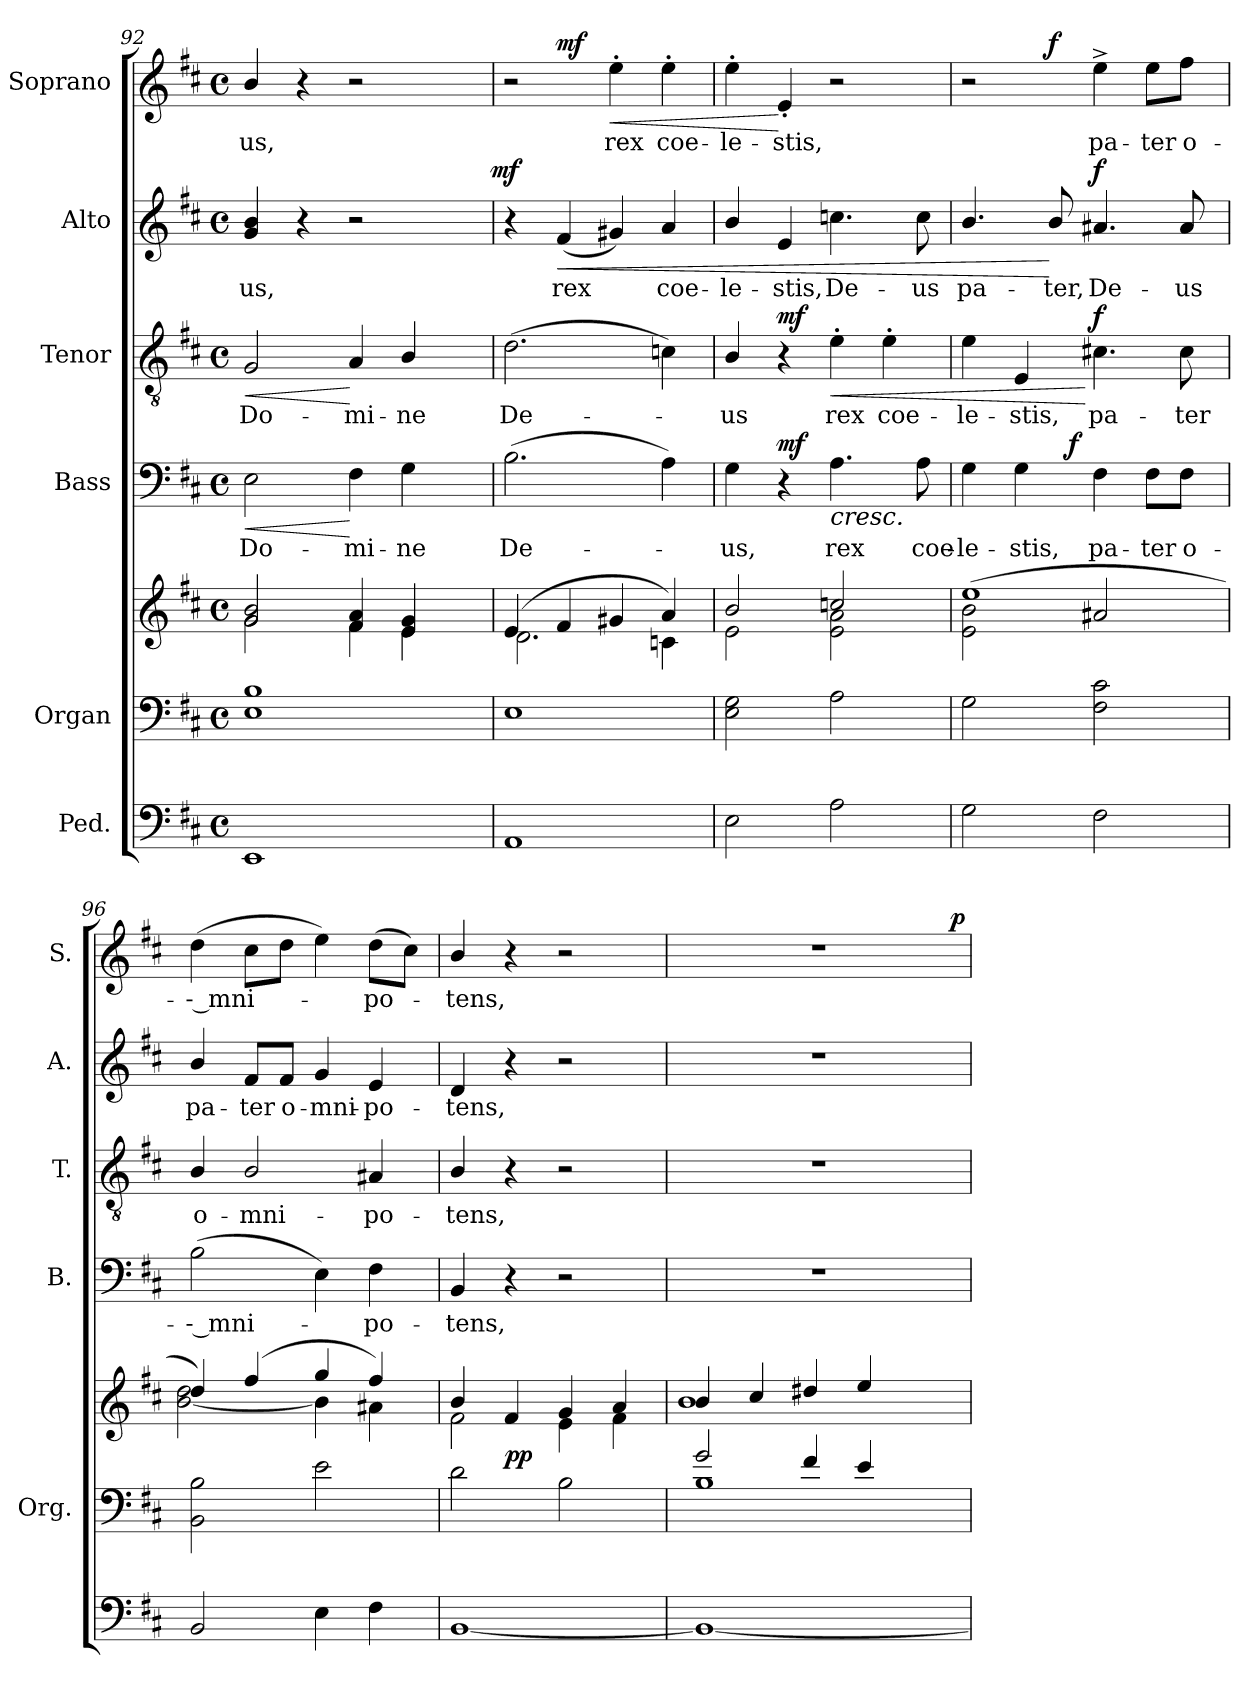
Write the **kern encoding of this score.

**kern	**kern	**kern	**dynam	**kern	**text	**dynam	**kern	**text	**dynam	**kern	**text	**dynam	**kern	**text	**dynam
*part6	*part5	*part5	*part5	*part4	*part4	*part4	*part3	*part3	*part3	*part2	*part2	*part2	*part1	*part1	*part1
*staff7	*staff6	*staff5	*staff5/6	*staff4	*staff4	*staff4	*staff3	*staff3	*staff3	*staff2	*staff2	*staff2	*staff1	*staff1	*staff1
*I"Ped.	*I"Organ	*	*	*I"Bass	*	*	*I"Tenor	*	*	*I"Alto	*	*	*I"Soprano	*	*
*	*I'Org.	*	*	*I'B.	*	*	*I'T.	*	*	*I'A.	*	*	*I'S.	*	*
*clefF4	*clefF4	*clefG2	*	*clefF4	*	*	*clefGv2	*	*	*clefG2	*	*	*clefG2	*	*
*	*	*	*	*	*	*	*ITrd7c12	*	*	*	*	*	*	*	*
*k[f#c#]	*k[f#c#]	*k[f#c#]	*	*k[f#c#]	*	*	*k[f#c#]	*	*	*k[f#c#]	*	*	*k[f#c#]	*	*
*D:	*D:	*D:	*	*D:	*	*	*D:	*	*	*D:	*	*	*D:	*	*
*M4/4	*M4/4	*M4/4	*	*M4/4	*	*	*M4/4	*	*	*M4/4	*	*	*M4/4	*	*
*met(c)	*met(c)	*met(c)	*	*met(c)	*	*	*met(c)	*	*	*met(c)	*	*	*met(c)	*	*
=92	=92	=92	=92	=92	=92	=92	=92	=92	=92	=92	=92	=92	=92	=92	=92
*	*	*^	*	*	*	*	*	*	*	*	*	*	*	*	*
!	!	!	!	!	!	!LO:LY:b:color=#000000	!LO:HP:b	!	!	!	!	!	!	!	!	!
!	!	!	!	!	!	!	!	!	!LO:LY:b:color=#000000	!LO:HP:b	!	!	!	!	!	!
!	!	!	!	!	!	!	!	!	!	!	!	!LO:LY:b:color=#000000	!	!	!	!
!	!	!	!	!	!	!	!	!	!	!	!	!	!	!	!LO:LY:b:color=#000000	!
*	*	*	*	*	*	*	*	*	*	*	*^	*	*	*	*	*
1EEi	1Ei 1Bi	2gi/ 2bi	2gi\	.	2Ei\	Do-	<	2GGi/	Do-	<	4gi/ 4bi	2ryy	-us,	.	4bi/	-us,	.
.	.	.	.	.	.	.	.	.	.	.	4r	.	.	.	4r	.	.
!	!	!	!	!	!	!LO:LY:b:color=#000000	!	!	!	!	!	!	!	!	!	!	!
!	!	!	!	!	!	!	!	!	!LO:LY:b:color=#000000	!	!	!	!	!	!	!	!
.	.	4f#i/ 4ai	4f#i\	.	4F#i\	-mi-	[	4AAi/	-mi-	[	2r	4ryy	.	.	2r	.	.
!	!	!	!	!	!	!LO:LY:b:color=#000000	!	!	!	!	!	!	!	!	!	!	!
!	!	!	!	!	!	!	!	!	!LO:LY:b:color=#000000	!	!	!	!	!	!	!	!
.	.	4ei/ 4gi	4ei\	.	4Gi\	-ne	.	4BBi/	-ne	.	.	8ryy	.	.	.	.	.
.	.	.	.	.	.	.	.	.	.	.	.	16ryy	.	.	.	.	.
.	.	.	.	.	.	.	.	.	.	.	.	32ryy	.	.	.	.	.
.	.	.	.	.	.	.	.	.	.	.	.	64ryy	.	.	.	.	.
.	.	.	.	.	.	.	.	.	.	.	.	128...ryy	.	.	.	.	.
.	.	.	.	.	.	.	.	.	.	.	.	1024ryy	.	mf	.	.	.
*	*	*	*	*	*	*	*	*	*	*	*v	*v	*	*	*	*	*
=93	=93	=93	=93	=93	=93	=93	=93	=93	=93	=93	=93	=93	=93	=93	=93	=93
*	*	*	*	*	*	*	*	*	*	*	*^	*	*	*	*	*
!	!	!	!	!	!	!LO:LY:b:color=#000000	!	!	!	!	!	!	!	!	!	!	!
*	*	*	*	*	*	*	*	*	*	*	*v	*v	*	*	*	*	*
*	*	*	*	*	*	*	*	*	*	*	*^	*	*	*	*	*
!	!	!	!	!	!	!	!	!	!LO:LY:b:color=#000000	!	!	!	!	!	!	!	!
*	*	*	*	*	*	*	*	*	*	*	*v	*v	*	*	*^	*	*
1AAi	1Ei	(4ei/	2.di\	.	(2.Bi\	De-	.	(2.Di\	De-	.	4r	.	.	2r	4ryy	.	.
!	!	!	!	!	!	!	!	!	!	!	!	!LO:LY:b:color=#000000	!LO:HP:b	!	!	!	!
.	.	4f#i/	.	.	.	.	.	.	.	.	(4f#i/	rex	<	.	2.ryy	.	mf
!	!	!	!	!	!	!	!	!	!	!	!	!	!	!	!	!LO:LY:b:color=#000000	!LO:HP:b
.	.	4g#Xi/	.	.	.	.	.	.	.	.	4g#Xi/)	.	.	4ee'i\	.	rex	<
!	!	!	!	!	!	!	!	!	!	!	!	!LO:LY:b:color=#000000	!	!	!	!	!
!	!	!	!	!	!	!	!	!	!	!	!	!	!	!	!	!LO:LY:b:color=#000000	!
.	.	4ai/)	4cni\	.	4Ai\)	.	.	4Cni\)	.	.	4ai/	coe-	.	4ee'i\	.	coe-	.
*	*	*	*	*	*	*	*	*	*	*	*	*	*	*v	*v	*	*
=94	=94	=94	=94	=94	=94	=94	=94	=94	=94	=94	=94	=94	=94	=94	=94	=94
*	*	*	*	*	*	*	*	*	*	*	*	*	*	*^	*	*
!	!	!	!	!	!	!LO:LY:b:color=#000000	!	!	!	!	!	!	!	!	!	!	!
*	*	*	*	*	*	*	*	*	*	*	*	*	*	*v	*v	*	*
*	*	*	*	*	*	*	*	*	*	*	*	*	*	*^	*	*
!	!	!	!	!	!	!	!	!	!LO:LY:b:color=#000000	!	!	!	!	!	!	!	!
*	*	*	*	*	*	*	*	*	*	*	*	*	*	*v	*v	*	*
*	*	*	*	*	*	*	*	*	*	*	*	*	*	*^	*	*
!	!	!	!	!	!	!	!	!	!	!	!	!LO:LY:b:color=#000000	!	!	!	!	!
*	*	*	*	*	*	*	*	*	*	*	*	*	*	*v	*v	*	*
*	*	*	*	*	*	*	*	*	*	*	*	*	*	*^	*	*
!	!	!	!	!	!	!	!	!	!	!	!	!	!	!	!	!LO:LY:b:color=#000000	!
*	*	*	*	*	*	*	*	*	*	*	*	*	*	*v	*v	*	*
2Ei\	2Ei\ 2Gi	2bi/	2ei\	.	4Gi\	-us,	.	4BBi/	-us	.	4bi/	-le-	.	4ee'i\	-le-	.
!	!	!	!	!	!	!	!	!	!	!	!	!LO:LY:b:color=#000000	!	!	!	!
!	!	!	!	!	!	!	!	!	!	!	!	!	!	!	!LO:LY:b:color=#000000	!
.	.	.	.	.	4r	.	mf	4r	.	mf	4ei/	-stis,	.	4e'i/	-stis,	[
!	!	!	!	!	!	!LO:LY:b:color=#000000	!LO:HP:b	!	!	!	!	!	!	!	!	!
!	!	!	!	!	!	!	!	!	!LO:LY:b:color=#000000	!LO:HP:b	!	!	!	!	!	!
!	!	!	!	!	!	!	!	!	!	!	!	!LO:LY:b:color=#000000	!	!	!	!
2Ai\	2Ai\	2ccni/	2ei\ 2ai	.	4.Ai\	rex	<	4E'i\	rex	<	4.ccni\	De-	.	2r	.	.
!	!	!	!	!	!	!	!	!	!LO:LY:b:color=#000000	!	!	!	!	!	!	!
.	.	.	.	.	.	.	.	4E'i\	coe-	.	.	.	.	.	.	.
!	!	!	!	!	!	!LO:LY:b:color=#000000	!	!	!	!	!	!	!	!	!	!
!	!	!	!	!	!	!	!	!	!	!	!	!LO:LY:b:color=#000000	!	!	!	!
.	.	.	.	.	8Ai\	coe-	.	.	.	.	8cci\	-us	.	.	.	.
=95	=95	=95	=95	=95	=95	=95	=95	=95	=95	=95	=95	=95	=95	=95	=95	=95
!	!	!	!	!	!	!LO:LY:b:color=#000000	!	!	!	!	!	!	!	!	!	!
!	!	!	!	!	!	!	!	!	!LO:LY:b:color=#000000	!	!	!	!	!	!	!
!	!	!	!	!	!	!	!	!	!	!	!	!LO:LY:b:color=#000000	!	!	!	!
*	*	*	*	*	*^	*	*	*	*	*	*	*	*	*^	*	*
2Gi\	2Gi\	(1eei	2ei\ 2bi	.	4Gi\	4ryy	-le-	.	4Ei\	-le-	.	4.bi/	pa-	.	2r	4.ryy	.	.
!	!	!	!	!	!	!	!LO:LY:b:color=#000000	!	!	!	!	!	!	!	!	!	!	!
!	!	!	!	!	!	!	!	!	!	!LO:LY:b:color=#000000	!	!	!	!	!	!	!	!
.	.	.	.	.	4Gi\	8ryy	-stis,	.	4EEi/	-stis,	.	.	.	.	.	.	.	.
!	!	!	!	!	!	!	!	!	!	!	!	!	!LO:LY:b:color=#000000	!	!	!	!	!
.	.	.	.	.	.	32..ryy	.	.	.	.	.	8bi/	-ter,	[	.	2ryy	.	f
.	.	.	.	.	.	2ryy	.	f	.	.	.	.	.	.	.	.	.	.
!	!	!	!	!	!	!	!LO:LY:b:color=#000000	!	!	!	!	!	!	!	!	!	!	!
!	!	!	!	!	!	!	!	!	!	!LO:LY:b:color=#000000	!	!	!	!	!	!	!	!
!	!	!	!	!	!	!	!	!	!	!	!	!	!LO:LY:b:color=#000000	!	!	!	!	!
!	!	!	!	!	!	!	!	!	!	!	!	!	!	!	!	!	!LO:LY:b:color=#000000	!
2F#i\	2F#i\ 2c#i	.	2a#Xi/	.	4F#i\	.	pa-	[	4.C#Xi\	pa-	[ f	4.a#Xi/	De-	f	4ee^i\	.	pa-	.
!	!	!	!	!	!	!	!LO:LY:b:color=#000000	!	!	!	!	!	!	!	!	!	!	!
!	!	!	!	!	!	!	!	!	!	!	!	!	!	!	!	!	!LO:LY:b:color=#000000	!
.	.	.	.	.	8F#i\L	.	-ter	.	.	.	.	.	.	.	8eei\L	.	-ter	.
!	!	!	!	!	!	!	!LO:LY:b:color=#000000	!	!	!	!	!	!	!	!	!	!	!
!	!	!	!	!	!	!	!	!	!	!LO:LY:b:color=#000000	!	!	!	!	!	!	!	!
!	!	!	!	!	!	!	!	!	!	!	!	!	!LO:LY:b:color=#000000	!	!	!	!	!
!	!	!	!	!	!	!	!	!	!	!	!	!	!	!	!	!	!LO:LY:b:color=#000000	!
.	.	.	.	.	8F#i\J	.	o-	.	8C#i\	-ter	.	8a#i/	-us	.	8ff#i\J	8ryy	o-	.
.	.	.	.	.	.	16ryy	.	.	.	.	.	.	.	.	.	.	.	.
.	.	.	.	.	.	128ryy	.	.	.	.	.	.	.	.	.	.	.	.
*	*	*	*	*	*v	*v	*	*	*	*	*	*	*	*	*v	*v	*	*
!!LO:LB:g=z
=96	=96	=96	=96	=96	=96	=96	=96	=96	=96	=96	=96	=96	=96	=96	=96	=96
*	*	*	*	*	*^	*	*	*	*	*	*	*	*	*^	*	*
!	!	!	!	!	!	!	!LO:LY:b:color=#000000	!	!	!	!	!	!	!	!	!	!	!
*	*	*	*	*	*v	*v	*	*	*	*	*	*	*	*	*v	*v	*	*
*	*	*	*	*	*^	*	*	*	*	*	*	*	*	*^	*	*
!	!	!	!	!	!	!	!	!	!	!LO:LY:b:color=#000000	!	!	!	!	!	!	!	!
*	*	*	*	*	*v	*v	*	*	*	*	*	*	*	*	*v	*v	*	*
*	*	*	*	*	*^	*	*	*	*	*	*	*	*	*^	*	*
!	!	!	!	!	!	!	!	!	!	!	!	!	!LO:LY:b:color=#000000	!	!	!	!	!
*	*	*	*	*	*v	*v	*	*	*	*	*	*	*	*	*v	*v	*	*
*	*	*	*	*	*^	*	*	*	*	*	*	*	*	*^	*	*
!	!	!	!	!	!	!	!	!	!	!	!	!	!	!	!	!	!LO:LY:b:color=#000000	!
*	*	*	*	*	*v	*v	*	*	*	*	*	*	*	*	*v	*v	*	*
2BBi/	2BBi\ 2Bi	4ddi/)	[2bi\ 2ddi	.	(2Bi\	-- mni-	.	4BBi/	o-	.	4bi/	pa-	.	(4ddi\	-- mni-	.
!	!	!	!	!	!	!	!	!	!LO:LY:b:color=#000000	!	!	!	!	!	!	!
!	!	!	!	!	!	!	!	!	!	!	!	!LO:LY:b:color=#000000	!	!	!	!
.	.	(4ff#i/	.	.	.	.	.	2BBi/	-mni-	.	8f#i/L	-ter	.	8cc#i\L	.	.
!	!	!	!	!	!	!	!	!	!	!	!	!LO:LY:b:color=#000000	!	!	!	!
.	.	.	.	.	.	.	.	.	.	.	8f#i/J	o-	.	8ddi\J	.	.
!	!	!	!	!	!	!	!	!	!	!	!	!LO:LY:b:color=#000000	!	!	!	!
4Ei\	2ei\	4ggi/	4bi\]	.	4Ei\)	.	.	.	.	.	4gi/	-mni-	.	4eei\)	.	.
!	!	!	!	!	!	!LO:LY:b:color=#000000	!	!	!	!	!	!	!	!	!	!
!	!	!	!	!	!	!	!	!	!LO:LY:b:color=#000000	!	!	!	!	!	!	!
!	!	!	!	!	!	!	!	!	!	!	!	!LO:LY:b:color=#000000	!	!	!	!
!	!	!	!	!	!	!	!	!	!	!	!	!	!	!	!LO:LY:b:color=#000000	!
4F#i\	.	4ff#i/)	4a#Xi\	.	4F#i\	-po-	.	4AA#Xi/	-po-	.	4ei/	-po-	.	(8ddi\L	-po-	.
.	.	.	.	.	.	.	.	.	.	.	.	.	.	8cc#i\J)	.	.
=97	=97	=97	=97	=97	=97	=97	=97	=97	=97	=97	=97	=97	=97	=97	=97	=97
!	!	!	!	!	!	!LO:LY:b:color=#000000	!	!	!	!	!	!	!	!	!	!
!	!	!	!	!	!	!	!	!	!LO:LY:b:color=#000000	!	!	!	!	!	!	!
!	!	!	!	!	!	!	!	!	!	!	!	!LO:LY:b:color=#000000	!	!	!	!
!	!	!	!	!	!	!	!	!	!	!	!	!	!	!	!LO:LY:b:color=#000000	!
[1BBi	2di\	4bi/	2f#i\	.	4BBi/	-tens,	.	4BBi/	-tens,	.	4di/	-tens,	.	4bi/	-tens,	.
.	.	4f#i/	.	pp	4r	.	.	4r	.	.	4r	.	.	4r	.	.
.	2Bi\	4gi/	4ei\	.	2r	.	.	2r	.	.	2r	.	.	2r	.	.
.	.	4ai/	4f#i\	.	.	.	.	.	.	.	.	.	.	.	.	.
=98	=98	=98	=98	=98	=98	=98	=98	=98	=98	=98	=98	=98	=98	=98	=98	=98
*	*^	*	*	*	*	*	*	*	*	*	*	*	*	*^	*	*
1BBi_	2gi/	1Bi	4bi/	1bi	.	1r	.	.	1r	.	.	1r	.	.	1r	2ryy	.	.
.	.	.	4cc#i/	.	.	.	.	.	.	.	.	.	.	.	.	.	.	.
.	4f#i/	.	4dd#Xi/	.	.	.	.	.	.	.	.	.	.	.	.	4ryy	.	.
.	4ei/	.	4eei/	.	.	.	.	.	.	.	.	.	.	.	.	8ryy	.	.
.	.	.	.	.	.	.	.	.	.	.	.	.	.	.	.	16ryy	.	.
.	.	.	.	.	.	.	.	.	.	.	.	.	.	.	.	32ryy	.	.
.	.	.	.	.	.	.	.	.	.	.	.	.	.	.	.	64ryy	.	.
.	.	.	.	.	.	.	.	.	.	.	.	.	.	.	.	128...ryy	.	.
.	.	.	.	.	.	.	.	.	.	.	.	.	.	.	.	1024ryy	.	p
*	*v	*v	*	*	*	*	*	*	*	*	*	*	*	*	*v	*v	*	*
*	*	*v	*v	*	*	*	*	*	*	*	*	*	*	*	*	*
=	=	=	=	=	=	=	=	=	=	=	=	=	=	=	=
*-	*-	*-	*-	*-	*-	*-	*-	*-	*-	*-	*-	*-	*-	*-	*-
